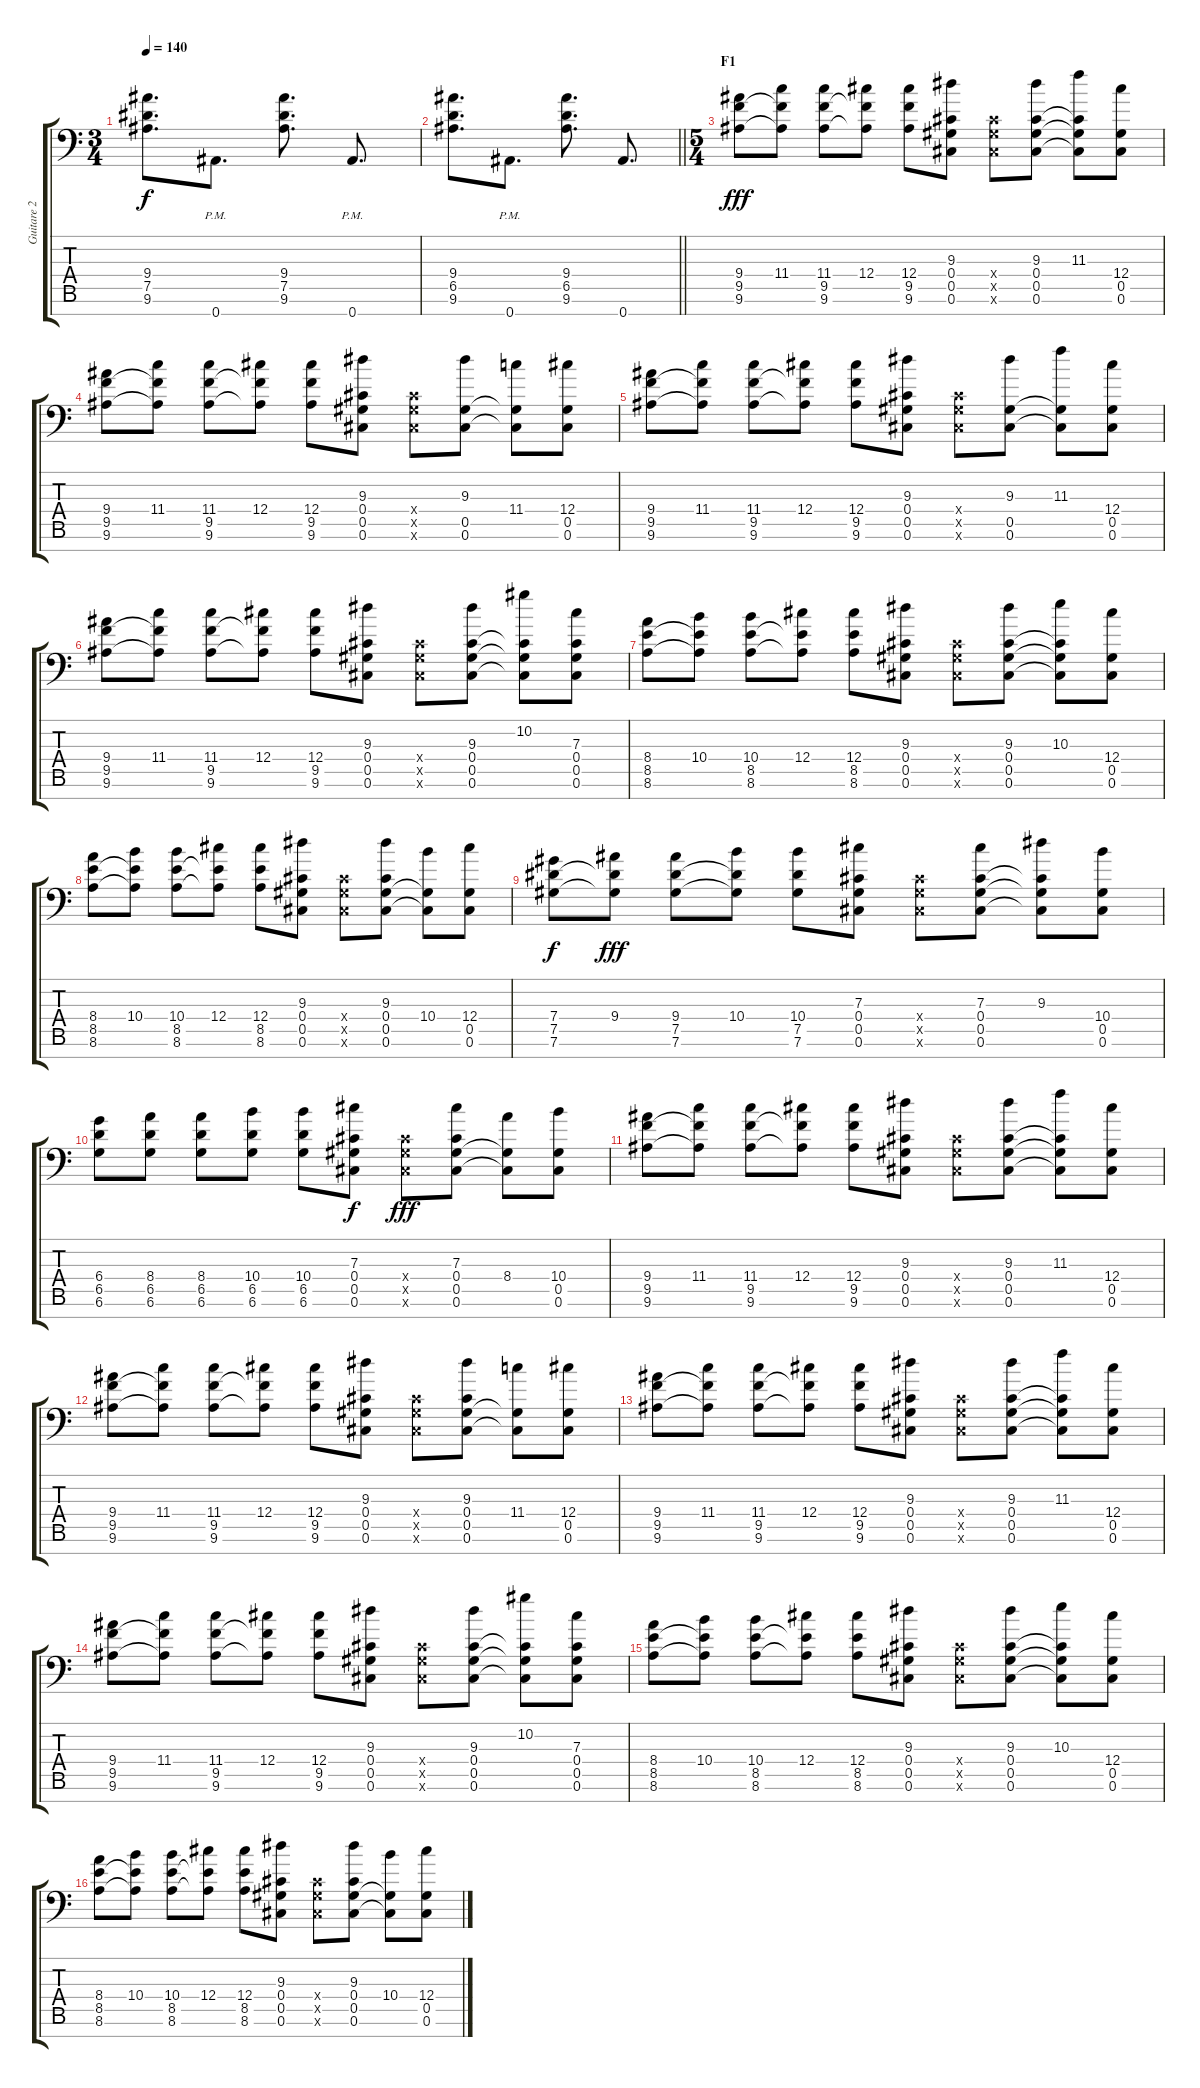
\track ("Guitare 2 (Misha)" "Guitare 2 ") {instrument distortionguitar}
\staff {score tabs}
\tuning (Eb4 Bb3 Gb3 Db3 Ab2 Db2 Bb1) {hide}
\ts (3 4)
\tempo 140
\clef f4
\ks c
(9.4 7.5 9.6).8{d dy f} 0.7{pm}.8{d} (9.4 7.5 9.6).8{d} 0.7{pm}.8{d} |
\barLineRight lightlight
(9.4 6.5 9.6).8{d} 0.7{pm}.8{d} (9.4 6.5 9.6).8{d} 0.7.8{d} |
\ts (5 4)
\section ("" "F1")
(9.4 9.5 9.6).8{dy fff volume 13 balance 8} (11.4 9.5{t} 9.6{t}).8 (11.4 9.5 9.6).8 (12.4 9.5{t} 9.6{t}).8 (12.4 9.5 9.6).8 (9.3 0.4 0.5 0.6).8 (0.4{x} 0.5{x} 0.6{x}).8 (9.3 0.4 0.5 0.6).8 (11.3 0.4{t} 0.5{t} 0.6{t}).8 (12.4 0.5 0.6).8 |
(9.4 9.5 9.6).8 (11.4 9.5{t} 9.6{t}).8 (11.4 9.5 9.6).8 (12.4 9.5{t} 9.6{t}).8 (12.4 9.5 9.6).8 (9.3 0.4 0.5 0.6).8 (0.4{x} 0.5{x} 0.6{x}).8 (9.3 0.5 0.6).8 (11.4 0.5{t} 0.6{t}).8 (12.4 0.5 0.6).8 |
(9.4 9.5 9.6).8 (11.4 9.5{t} 9.6{t}).8 (11.4 9.5 9.6).8 (12.4 9.5{t} 9.6{t}).8 (12.4 9.5 9.6).8 (9.3 0.4 0.5 0.6).8 (0.4{x} 0.5{x} 0.6{x}).8 (9.3 0.5 0.6).8 (11.3 0.5{t} 0.6{t}).8 (12.4 0.5 0.6).8 |
(9.4 9.5 9.6).8 (11.4 9.5{t} 9.6{t}).8 (11.4 9.5 9.6).8 (12.4 9.5{t} 9.6{t}).8 (12.4 9.5 9.6).8 (9.3 0.4 0.5 0.6).8 (0.4{x} 0.5{x} 0.6{x}).8 (9.3 0.4 0.5 0.6).8 (10.2 0.4{t} 0.5{t} 0.6{t}).8 (7.3 0.4 0.5 0.6).8 |
(8.4 8.5 8.6).8 (10.4 8.5{t} 8.6{t}).8 (10.4 8.5 8.6).8 (12.4 8.5{t} 8.6{t}).8 (12.4 8.5 8.6).8 (9.3 0.4 0.5 0.6).8 (0.4{x} 0.5{x} 0.6{x}).8 (9.3 0.4 0.5 0.6).8 (10.3 0.4{t} 0.5{t} 0.6{t}).8 (12.4 0.5 0.6).8 |
(8.4 8.5 8.6).8 (10.4 8.5{t} 8.6{t}).8 (10.4 8.5 8.6).8 (12.4 8.5{t} 8.6{t}).8 (12.4 8.5 8.6).8 (9.3 0.4 0.5 0.6).8 (0.4{x} 0.5{x} 0.6{x}).8 (9.3 0.4 0.5 0.6).8 (10.4 0.5{t} 0.6{t}).8 (12.4 0.5 0.6).8 |
(7.4 7.5 7.6).8{dy f} (9.4 7.5{t} 7.6{t}).8{dy fff} (9.4 7.5 7.6).8 (10.4 7.5{t} 7.6{t}).8 (10.4 7.5 7.6).8 (7.3 0.4 0.5 0.6).8 (0.4{x} 0.5{x} 0.6{x}).8 (7.3 0.4 0.5 0.6).8 (9.3 0.4{t} 0.5{t} 0.6{t}).8 (10.4 0.5 0.6).8 |
(6.4 6.5 6.6).8 (8.4 6.5 6.6).8 (8.4 6.5 6.6).8 (10.4 6.5 6.6).8 (10.4 6.5 6.6).8 (7.3 0.4 0.5 0.6).8{dy f} (0.4{x} 0.5{x} 0.6{x}).8{dy fff} (7.3 0.4 0.5 0.6).8 (8.4 0.5{t} 0.6{t}).8 (10.4 0.5 0.6).8 |
(9.4 9.5 9.6).8 (11.4 9.5{t} 9.6{t}).8 (11.4 9.5 9.6).8 (12.4 9.5{t} 9.6{t}).8 (12.4 9.5 9.6).8 (9.3 0.4 0.5 0.6).8 (0.4{x} 0.5{x} 0.6{x}).8 (9.3 0.4 0.5 0.6).8 (11.3 0.4{t} 0.5{t} 0.6{t}).8 (12.4 0.5 0.6).8 |
(9.4 9.5 9.6).8 (11.4 9.5{t} 9.6{t}).8 (11.4 9.5 9.6).8 (12.4 9.5{t} 9.6{t}).8 (12.4 9.5 9.6).8 (9.3 0.4 0.5 0.6).8 (0.4{x} 0.5{x} 0.6{x}).8 (9.3 0.4 0.5 0.6).8 (11.4 0.5{t} 0.6{t}).8 (12.4 0.5 0.6).8 |
(9.4 9.5 9.6).8 (11.4 9.5{t} 9.6{t}).8 (11.4 9.5 9.6).8 (12.4 9.5{t} 9.6{t}).8 (12.4 9.5 9.6).8 (9.3 0.4 0.5 0.6).8 (0.4{x} 0.5{x} 0.6{x}).8 (9.3 0.4 0.5 0.6).8 (11.3 0.4{t} 0.5{t} 0.6{t}).8 (12.4 0.5 0.6).8 |
(9.4 9.5 9.6).8 (11.4 9.5{t} 9.6{t}).8 (11.4 9.5 9.6).8 (12.4 9.5{t} 9.6{t}).8 (12.4 9.5 9.6).8 (9.3 0.4 0.5 0.6).8 (0.4{x} 0.5{x} 0.6{x}).8 (9.3 0.4 0.5 0.6).8 (10.2 0.4{t} 0.5{t} 0.6{t}).8 (7.3 0.4 0.5 0.6).8 |
(8.4 8.5 8.6).8 (10.4 8.5{t} 8.6{t}).8 (10.4 8.5 8.6).8 (12.4 8.5{t} 8.6{t}).8 (12.4 8.5 8.6).8 (9.3 0.4 0.5 0.6).8 (0.4{x} 0.5{x} 0.6{x}).8 (9.3 0.4 0.5 0.6).8 (10.3 0.4{t} 0.5{t} 0.6{t}).8 (12.4 0.5 0.6).8 |
(8.4 8.5 8.6).8 (10.4 8.5{t} 8.6{t}).8 (10.4 8.5 8.6).8 (12.4 8.5{t} 8.6{t}).8 (12.4 8.5 8.6).8 (9.3 0.4 0.5 0.6).8 (0.4{x} 0.5{x} 0.6{x}).8 (9.3 0.4 0.5 0.6).8 (10.4 0.5{t} 0.6{t}).8 (12.4 0.5 0.6).8
